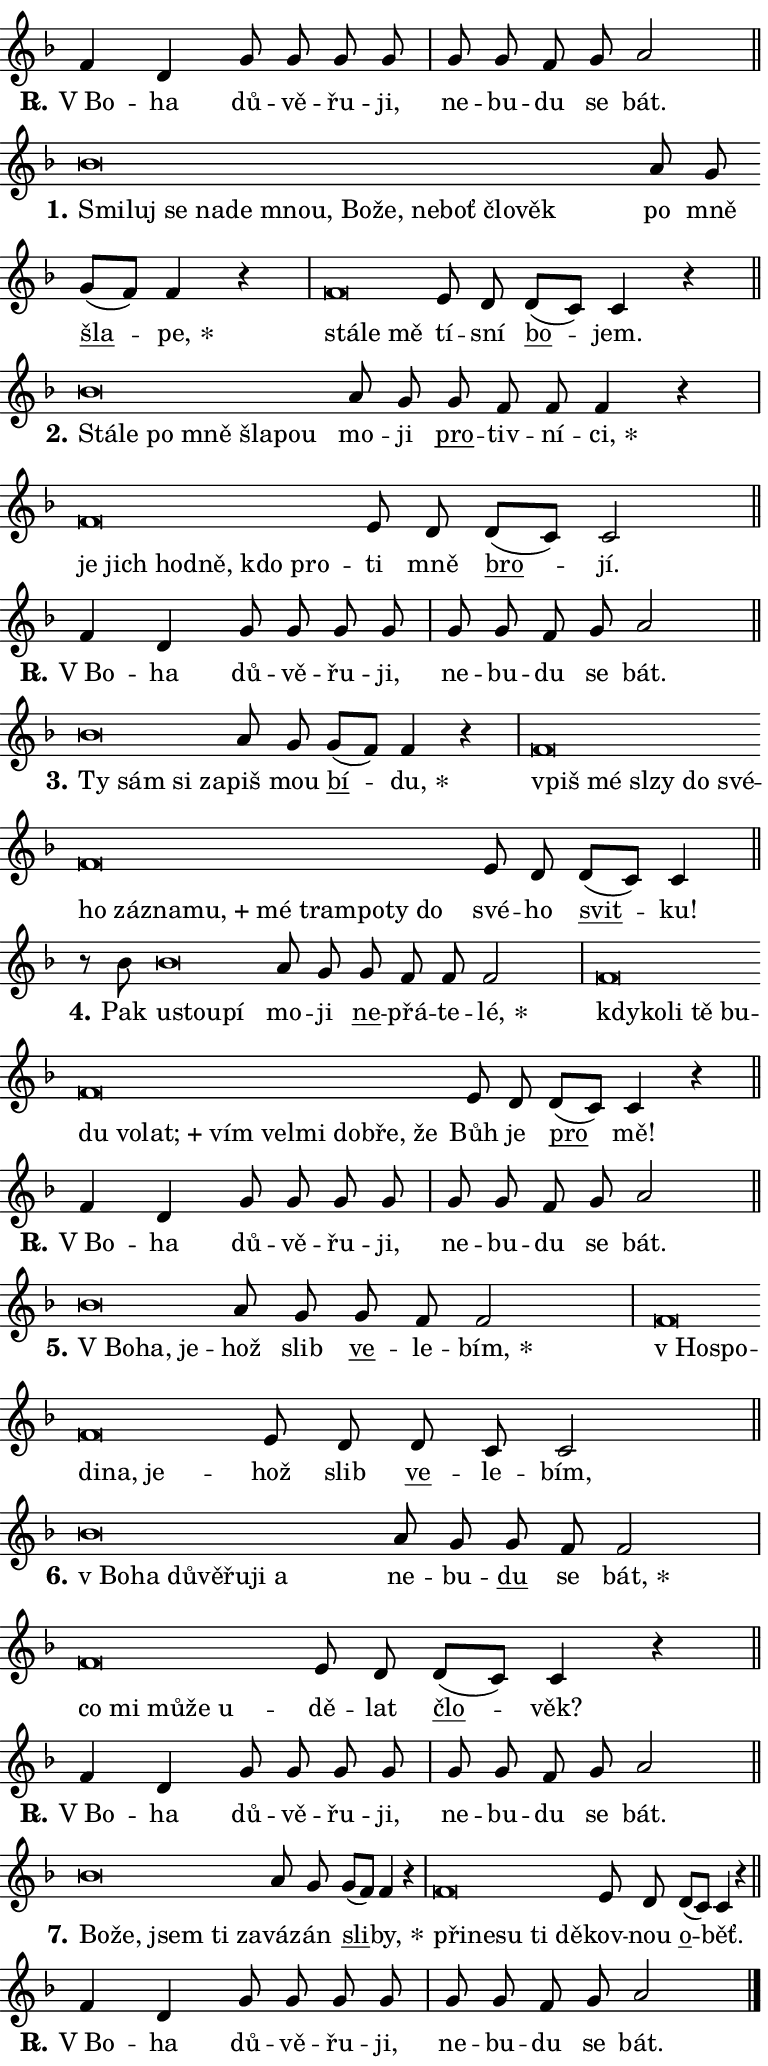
\version "2.24.0"
\header { tagline = "" }
\paper {
  indent = 0\cm
  top-margin = 0\cm
  right-margin = 0.13\cm % to fit lyric hyphens
  bottom-margin = 0\cm
  left-margin = 0\cm
  paper-width = 13\cm
  page-breaking = #ly:one-page-breaking
  system-system-spacing.basic-distance = #11
  score-system-spacing.basic-distance = #11
  ragged-last = ##f
}


%% Author: Thomas Morley
%% https://lists.gnu.org/archive/html/lilypond-user/2020-05/msg00002.html
#(define (line-position grob)
"Returns position of @var[grob} in current system:
   @code{'start}, if at first time-step
   @code{'end}, if at last time-step
   @code{'middle} otherwise
"
  (let* ((col (ly:item-get-column grob))
         (ln (ly:grob-object col 'left-neighbor))
         (rn (ly:grob-object col 'right-neighbor))
         (col-to-check-left (if (ly:grob? ln) ln col))
         (col-to-check-right (if (ly:grob? rn) rn col))
         (break-dir-left
           (and
             (ly:grob-property col-to-check-left 'non-musical #f)
             (ly:item-break-dir col-to-check-left)))
         (break-dir-right
           (and
             (ly:grob-property col-to-check-right 'non-musical #f)
             (ly:item-break-dir col-to-check-right))))
        (cond ((eqv? 1 break-dir-left) 'start)
              ((eqv? -1 break-dir-right) 'end)
              (else 'middle))))

#(define (tranparent-at-line-position vctor)
  (lambda (grob)
  "Relying on @code{line-position} select the relevant enry from @var{vctor}.
Used to determine transparency,"
    (case (line-position grob)
      ((end) (not (vector-ref vctor 0)))
      ((middle) (not (vector-ref vctor 1)))
      ((start) (not (vector-ref vctor 2))))))

noteHeadBreakVisibility =
#(define-music-function (break-visibility)(vector?)
"Makes @code{NoteHead}s transparent relying on @var{break-visibility}"
#{
  \override NoteHead.transparent =
    #(tranparent-at-line-position break-visibility)
#})

#(define delete-ledgers-for-transparent-note-heads
  (lambda (grob)
    "Reads whether a @code{NoteHead} is transparent.
If so this @code{NoteHead} is removed from @code{'note-heads} from
@var{grob}, which is supposed to be @code{LedgerLineSpanner}.
As a result ledgers are not printed for this @code{NoteHead}"
    (let* ((nhds-array (ly:grob-object grob 'note-heads))
           (nhds-list
             (if (ly:grob-array? nhds-array)
                 (ly:grob-array->list nhds-array)
                 '()))
           ;; Relies on the transparent-property being done before
           ;; Staff.LedgerLineSpanner.after-line-breaking is executed.
           ;; This is fragile ...
           (to-keep
             (remove
               (lambda (nhd)
                 (ly:grob-property nhd 'transparent #f))
               nhds-list)))
      ;; TODO find a better method to iterate over grob-arrays, similiar
      ;; to filter/remove etc for lists
      ;; For now rebuilt from scratch
      (set! (ly:grob-object grob 'note-heads)  '())
      (for-each
        (lambda (nhd)
          (ly:pointer-group-interface::add-grob grob 'note-heads nhd))
        to-keep))))

squashNotes = {
  \override NoteHead.X-extent = #'(-0.2 . 0.2)
  \override NoteHead.Y-extent = #'(-0.75 . 0)
  \override NoteHead.stencil =
    #(lambda (grob)
       (let ((pos (ly:grob-property grob 'staff-position)))
         (begin
           (if (< pos -7) (display "ERROR: Lower brevis then expected\n") (display ""))
           (if (<= pos -6) ly:text-interface::print ly:note-head::print))))
}
unSquashNotes = {
  \revert NoteHead.X-extent
  \revert NoteHead.Y-extent
  \revert NoteHead.stencil
}

hideNotes = \noteHeadBreakVisibility #begin-of-line-visible
unHideNotes = \noteHeadBreakVisibility #all-visible

% work-around for resetting accidentals
% https://lilypond.org/doc/v2.23/Documentation/notation/displaying-rhythms#unmetered-music
cadenzaMeasure = {
  \cadenzaOff
  \partial 1024 s1024
  \cadenzaOn
}

#(define-markup-command (accent layout props text) (markup?)
  "Underline accented syllable"
  (interpret-markup layout props
    #{\markup \override #'(offset . 4.3) \underline { #text }#}))

responsum = \markup \concat {
  "R" \hspace #-1.05 \path #0.1 #'((moveto 0 0.07) (lineto 0.9 0.8)) \hspace #0.05 "."
}

spaceSize = #0.6828661417322834 % exact space size for TeX Gyre Schola

\layout {
  \context {
    \Staff
    \remove "Time_signature_engraver"
    \override LedgerLineSpanner.after-line-breaking = #delete-ledgers-for-transparent-note-heads
  }
  \context {
    \Lyrics {
      \override LyricSpace.minimum-distance = \spaceSize
      \override LyricText.font-name = #"TeX Gyre Schola"
      \override LyricText.font-size = 1
      \override StanzaNumber.font-name = #"TeX Gyre Schola Bold"
      \override StanzaNumber.font-size = 1
    }
  }
  \context {
    \Score 
    \override NoteHead.text =
      #(lambda (grob) 
        (let ((pos (ly:grob-property grob 'staff-position)))
          #{\markup {
            \combine
              \halign #-0.55 \raise #(if (= pos -6) 0 0.5) \override #'(thickness . 2) \draw-line #'(3.2 . 0)
              \musicglyph "noteheads.sM1"
          }#}))
  }
}

% magnetic-lyrics.ily
%
%   written by
%     Jean Abou Samra <jean@abou-samra.fr>
%     Werner Lemberg <wl@gnu.org>
%
%   adapted by
%     Jiri Hon <jiri.hon@gmail.com>
%
% Version 2022-Apr-15

% https://www.mail-archive.com/lilypond-user@gnu.org/msg149350.html

#(define (Left_hyphen_pointer_engraver context)
   "Collect syllable-hyphen-syllable occurrences in lyrics and store
them in properties.  This engraver only looks to the left.  For
example, if the lyrics input is @code{foo -- bar}, it does the
following.

@itemize @bullet
@item
Set the @code{text} property of the @code{LyricHyphen} grob between
@q{foo} and @q{bar} to @code{foo}.

@item
Set the @code{left-hyphen} property of the @code{LyricText} grob with
text @q{foo} to the @code{LyricHyphen} grob between @q{foo} and
@q{bar}.
@end itemize

Use this auxiliary engraver in combination with the
@code{lyric-@/text::@/apply-@/magnetic-@/offset!} hook."
   (let ((hyphen #f)
         (text #f))
     (make-engraver
      (acknowledgers
       ((lyric-syllable-interface engraver grob source-engraver)
        (set! text grob)))
      (end-acknowledgers
       ((lyric-hyphen-interface engraver grob source-engraver)
        ;(when (not (grob::has-interface grob 'lyric-space-interface))
          (set! hyphen grob)));)
      ((stop-translation-timestep engraver)
       (when (and text hyphen)
         (ly:grob-set-object! text 'left-hyphen hyphen))
       (set! text #f)
       (set! hyphen #f)))))

#(define (lyric-text::apply-magnetic-offset! grob)
   "If the space between two syllables is less than the value in
property @code{LyricText@/.details@/.squash-threshold}, move the right
syllable to the left so that it gets concatenated with the left
syllable.

Use this function as a hook for
@code{LyricText@/.after-@/line-@/breaking} if the
@code{Left_@/hyphen_@/pointer_@/engraver} is active."
   (let ((hyphen (ly:grob-object grob 'left-hyphen #f)))
     (when hyphen
       (let ((left-text (ly:spanner-bound hyphen LEFT)))
         (when (grob::has-interface left-text 'lyric-syllable-interface)
           (let* ((common (ly:grob-common-refpoint grob left-text X))
                  (this-x-ext (ly:grob-extent grob common X))
                  (left-x-ext
                   (begin
                     ;; Trigger magnetism for left-text.
                     (ly:grob-property left-text 'after-line-breaking)
                     (ly:grob-extent left-text common X)))
                  ;; `delta` is the gap width between two syllables.
                  (delta (- (interval-start this-x-ext)
                            (interval-end left-x-ext)))
                  (details (ly:grob-property grob 'details))
                  (threshold (assoc-get 'squash-threshold details 0.2)))
             (when (< delta threshold)
               (let* (;; We have to manipulate the input text so that
                      ;; ligatures crossing syllable boundaries are not
                      ;; disabled.  For languages based on the Latin
                      ;; script this is essentially a beautification.
                      ;; However, for non-Western scripts it can be a
                      ;; necessity.
                      (lt (ly:grob-property left-text 'text))
                      (rt (ly:grob-property grob 'text))
                      (is-space (grob::has-interface hyphen 'lyric-space-interface))
                      (space (if is-space " " ""))
                      (extra-delta (if is-space spaceSize 0))
                      ;; Append new syllable.
                      (ltrt-space (if (and (string? lt) (string? rt))
                                (string-append lt space rt)
                                (make-concat-markup (list lt space rt))))
                      ;; Right-align `ltrt` to the right side.
                      (ltrt-space-markup (grob-interpret-markup
                               grob
                               (make-translate-markup
                                (cons (interval-length this-x-ext) 0)
                                (make-right-align-markup ltrt-space)))))
                 (begin
                   ;; Don't print `left-text`.
                   (ly:grob-set-property! left-text 'stencil #f)
                   ;; Set text and stencil (which holds all collected
                   ;; syllables so far) and shift it to the left.
                   (ly:grob-set-property! grob 'text ltrt-space)
                   (ly:grob-set-property! grob 'stencil ltrt-space-markup)
                   (ly:grob-translate-axis! grob (- (- delta extra-delta)) X))))))))))


#(define (lyric-hyphen::displace-bounds-first grob)
   ;; Make very sure this callback isn't triggered too early.
   (let ((left (ly:spanner-bound grob LEFT))
         (right (ly:spanner-bound grob RIGHT)))
     (ly:grob-property left 'after-line-breaking)
     (ly:grob-property right 'after-line-breaking)
     (ly:lyric-hyphen::print grob)))

squashThreshold = #0.4

\layout {
  \context {
    \Lyrics
    \consists #Left_hyphen_pointer_engraver
    \override LyricText.after-line-breaking =
      #lyric-text::apply-magnetic-offset!
    \override LyricHyphen.stencil = #lyric-hyphen::displace-bounds-first
    \override LyricText.details.squash-threshold = \squashThreshold
    \override LyricHyphen.minimum-distance = 0
    \override LyricHyphen.minimum-length = \squashThreshold
  }
}

squashText = \override LyricText.details.squash-threshold = 9999
unSquashText = \override LyricText.details.squash-threshold = \squashThreshold

leftText = \override LyricText.self-alignment-X = #LEFT
unLeftText = \revert LyricText.self-alignment-X

starOffset = #(lambda (grob) 
                (let ((x_offset (ly:self-alignment-interface::aligned-on-x-parent grob)))
                  (if (= x_offset 0) 0 (+ x_offset 1.2))))

star = #(define-music-function (syllable)(string?)
"Append star separator at the end of a syllable"
#{
  \once \override LyricText.X-offset = #starOffset
  \lyricmode { \markup {
    #syllable
    \override #'((font-name . "TeX Gyre Schola Bold")) \hspace #0.2 \lower #0.65 \larger "*"
  } }
#})

starAccent = #(define-music-function (syllable)(string?)
"Append star separator at the end of a syllable and make accent"
#{
  \once \override LyricText.X-offset = #starOffset
  \lyricmode { \markup {
    \accent #syllable
    \override #'((font-name . "TeX Gyre Schola Bold")) \hspace #0.2 \lower #0.65 \larger "*"
  } }
#})

breath = #(define-music-function (syllable)(string?)
"Append breathing indicator at the end of a syllable"
#{
  \lyricmode { \markup { #syllable "+" } }
#})

optionalBreath = #(define-music-function (syllable)(string?)
"Append optional breathing indicator at the end of a syllable"
#{
  \lyricmode { \markup { #syllable "(+)" } }
#})


\score {
    <<
        \new Voice = "melody" { \cadenzaOn \key f \major \relative { f'4 d g8 g g g \cadenzaMeasure \bar "|" g g f g a2 \cadenzaMeasure \bar "||" \break } }
        \new Lyrics \lyricsto "melody" { \lyricmode { \set stanza = \responsum
"V Bo" -- ha dů -- vě -- řu -- ji, ne -- bu -- du se bát. } }
    >>
    \layout {}
}

\score {
    <<
        \new Voice = "melody" { \cadenzaOn \key f \major \relative { \squashNotes bes'\breve*1/16 \hideNotes \breve*1/16 \bar "" \breve*1/16 \bar "" \breve*1/16 \bar "" \breve*1/16 \bar "" \breve*1/16 \bar "" \breve*1/16 \bar "" \breve*1/16 \bar "" \breve*1/16 \bar "" \breve*1/16 \bar "" \breve*1/16 \breve*1/16 \bar "" \unHideNotes \unSquashNotes a8 g \bar "" g[( f)] f4 r \cadenzaMeasure \bar "|" \squashNotes f\breve*1/16 \hideNotes \breve*1/16 \breve*1/16 \bar "" \unHideNotes \unSquashNotes e8 d \bar "" d[( c)] c4 r \cadenzaMeasure \bar "||" \break } }
        \new Lyrics \lyricsto "melody" { \lyricmode { \set stanza = "1."
\leftText Smi -- \squashText luj se na -- de mnou, Bo -- že, ne -- boť člo -- věk \unLeftText \unSquashText po mně \markup \accent šla -- \star pe, \leftText stá -- \squashText le mě \unLeftText \unSquashText tí -- sní \markup \accent bo -- jem. } }
    >>
    \layout {}
}

\score {
    <<
        \new Voice = "melody" { \cadenzaOn \key f \major \relative { \squashNotes bes'\breve*1/16 \hideNotes \breve*1/16 \bar "" \breve*1/16 \bar "" \breve*1/16 \bar "" \breve*1/16 \breve*1/16 \bar "" \unHideNotes \unSquashNotes a8 g \bar "" g f f f4 r \cadenzaMeasure \bar "|" \squashNotes f\breve*1/16 \hideNotes \breve*1/16 \bar "" \breve*1/16 \bar "" \breve*1/16 \bar "" \breve*1/16 \breve*1/16 \bar "" \unHideNotes \unSquashNotes e8 d \bar "" d[( c)] c2 \cadenzaMeasure \bar "||" \break } }
        \new Lyrics \lyricsto "melody" { \lyricmode { \set stanza = "2."
\leftText Stá -- \squashText le po mně šla -- pou \unLeftText \unSquashText mo -- ji \markup \accent pro -- tiv -- ní -- \star ci, \leftText je \squashText jich hod -- ně, kdo pro -- \unLeftText \unSquashText ti mně \markup \accent bro -- jí. } }
    >>
    \layout {}
}

\score {
    <<
        \new Voice = "melody" { \cadenzaOn \key f \major \relative { f'4 d g8 g g g \cadenzaMeasure \bar "|" g g f g a2 \cadenzaMeasure \bar "||" \break } }
        \new Lyrics \lyricsto "melody" { \lyricmode { \set stanza = \responsum
"V Bo" -- ha dů -- vě -- řu -- ji, ne -- bu -- du se bát. } }
    >>
    \layout {}
}

\score {
    <<
        \new Voice = "melody" { \cadenzaOn \key f \major \relative { \squashNotes bes'\breve*1/16 \hideNotes \breve*1/16 \bar "" \breve*1/16 \breve*1/16 \bar "" \unHideNotes \unSquashNotes a8 g \bar "" g[( f)] f4 r \cadenzaMeasure \bar "|" \squashNotes f\breve*1/16 \hideNotes \breve*1/16 \bar "" \breve*1/16 \bar "" \breve*1/16 \bar "" \breve*1/16 \bar "" \breve*1/16 \bar "" \breve*1/16 \bar "" \breve*1/16 \bar "" \breve*1/16 \bar "" \breve*1/16 \bar "" \breve*1/16 \bar "" \breve*1/16 \bar "" \breve*1/16 \bar "" \breve*1/16 \breve*1/16 \bar "" \unHideNotes \unSquashNotes e8 d \bar "" d[( c)] c4 \cadenzaMeasure \bar "||" \break } }
        \new Lyrics \lyricsto "melody" { \lyricmode { \set stanza = "3."
\leftText Ty \squashText sám si za -- \unLeftText \unSquashText piš mou \markup \accent bí -- \star du, \leftText vpiš \squashText mé sl -- zy do své -- ho zá -- zna -- \breath "mu," mé tram -- po -- ty do \unLeftText \unSquashText své -- ho \markup \accent svit -- ku! } }
    >>
    \layout {}
}

\score {
    <<
        \new Voice = "melody" { \cadenzaOn \key f \major \relative { r8 bes'8 \squashNotes bes\breve*1/16 \hideNotes \breve*1/16 \breve*1/16 \bar "" \unHideNotes \unSquashNotes a8 g \bar "" g f f f2 \cadenzaMeasure \bar "|" \squashNotes f\breve*1/16 \hideNotes \breve*1/16 \bar "" \breve*1/16 \bar "" \breve*1/16 \bar "" \breve*1/16 \bar "" \breve*1/16 \bar "" \breve*1/16 \bar "" \breve*1/16 \bar "" \breve*1/16 \bar "" \breve*1/16 \bar "" \breve*1/16 \bar "" \breve*1/16 \bar "" \breve*1/16 \breve*1/16 \bar "" \unHideNotes \unSquashNotes e8 d \bar "" d[( c)] c4 r \cadenzaMeasure \bar "||" \break } }
        \new Lyrics \lyricsto "melody" { \lyricmode { \set stanza = "4."
Pak \leftText u -- \squashText stou -- pí \unLeftText \unSquashText mo -- ji \markup \accent ne -- přá -- te -- \star lé, \leftText kdy -- \squashText ko -- li tě bu -- du vo -- \breath "lat;" vím vel -- mi dob -- ře, že \unLeftText \unSquashText Bůh je \markup \accent pro mě! } }
    >>
    \layout {}
}

\score {
    <<
        \new Voice = "melody" { \cadenzaOn \key f \major \relative { f'4 d g8 g g g \cadenzaMeasure \bar "|" g g f g a2 \cadenzaMeasure \bar "||" \break } }
        \new Lyrics \lyricsto "melody" { \lyricmode { \set stanza = \responsum
"V Bo" -- ha dů -- vě -- řu -- ji, ne -- bu -- du se bát. } }
    >>
    \layout {}
}

\score {
    <<
        \new Voice = "melody" { \cadenzaOn \key f \major \relative { \squashNotes bes'\breve*1/16 \hideNotes \breve*1/16 \breve*1/16 \bar "" \unHideNotes \unSquashNotes a8 g \bar "" g f f2 \cadenzaMeasure \bar "|" \squashNotes f\breve*1/16 \hideNotes \breve*1/16 \bar "" \breve*1/16 \bar "" \breve*1/16 \breve*1/16 \bar "" \unHideNotes \unSquashNotes e8 d \bar "" d c c2 \cadenzaMeasure \bar "||" \break } }
        \new Lyrics \lyricsto "melody" { \lyricmode { \set stanza = "5."
\leftText "V Bo" -- \squashText ha, je -- \unLeftText \unSquashText hož slib \markup \accent ve -- le -- \star bím, \leftText "v Ho" -- \squashText spo -- di -- na, je -- \unLeftText \unSquashText hož slib \markup \accent ve -- le -- bím, } }
    >>
    \layout {}
}

\score {
    <<
        \new Voice = "melody" { \cadenzaOn \key f \major \relative { \squashNotes bes'\breve*1/16 \hideNotes \breve*1/16 \bar "" \breve*1/16 \bar "" \breve*1/16 \bar "" \breve*1/16 \bar "" \breve*1/16 \breve*1/16 \bar "" \unHideNotes \unSquashNotes a8 g \bar "" g f f2 \cadenzaMeasure \bar "|" \squashNotes f\breve*1/16 \hideNotes \breve*1/16 \bar "" \breve*1/16 \bar "" \breve*1/16 \breve*1/16 \bar "" \unHideNotes \unSquashNotes e8 d \bar "" d[( c)] c4 r \cadenzaMeasure \bar "||" \break } }
        \new Lyrics \lyricsto "melody" { \lyricmode { \set stanza = "6."
\leftText "v Bo" -- \squashText ha dů -- vě -- řu -- ji a \unLeftText \unSquashText ne -- bu -- \markup \accent du se \star bát, \leftText co \squashText mi mů -- že u -- \unLeftText \unSquashText dě -- lat \markup \accent člo -- věk? } }
    >>
    \layout {}
}

\score {
    <<
        \new Voice = "melody" { \cadenzaOn \key f \major \relative { f'4 d g8 g g g \cadenzaMeasure \bar "|" g g f g a2 \cadenzaMeasure \bar "||" \break } }
        \new Lyrics \lyricsto "melody" { \lyricmode { \set stanza = \responsum
"V Bo" -- ha dů -- vě -- řu -- ji, ne -- bu -- du se bát. } }
    >>
    \layout {}
}

\score {
    <<
        \new Voice = "melody" { \cadenzaOn \key f \major \relative { \squashNotes bes'\breve*1/16 \hideNotes \breve*1/16 \bar "" \breve*1/16 \bar "" \breve*1/16 \breve*1/16 \bar "" \unHideNotes \unSquashNotes a8 g \bar "" g[( f)] f4 r \cadenzaMeasure \bar "|" \squashNotes f\breve*1/16 \hideNotes \breve*1/16 \bar "" \breve*1/16 \bar "" \breve*1/16 \breve*1/16 \bar "" \unHideNotes \unSquashNotes e8 d \bar "" d[( c)] c4 r \cadenzaMeasure \bar "||" \break } }
        \new Lyrics \lyricsto "melody" { \lyricmode { \set stanza = "7."
\leftText Bo -- \squashText že, jsem ti za -- \unLeftText \unSquashText vá -- zán \markup \accent sli -- \star by, \leftText při -- \squashText ne -- su ti dě -- \unLeftText \unSquashText kov -- nou \markup \accent o -- běť. } }
    >>
    \layout {}
}

\score {
    <<
        \new Voice = "melody" { \cadenzaOn \key f \major \relative { f'4 d g8 g g g \cadenzaMeasure \bar "|" g g f g a2 \cadenzaMeasure \bar "||" \break } \bar "|." }
        \new Lyrics \lyricsto "melody" { \lyricmode { \set stanza = \responsum
"V Bo" -- ha dů -- vě -- řu -- ji, ne -- bu -- du se bát. } }
    >>
    \layout {}
}
